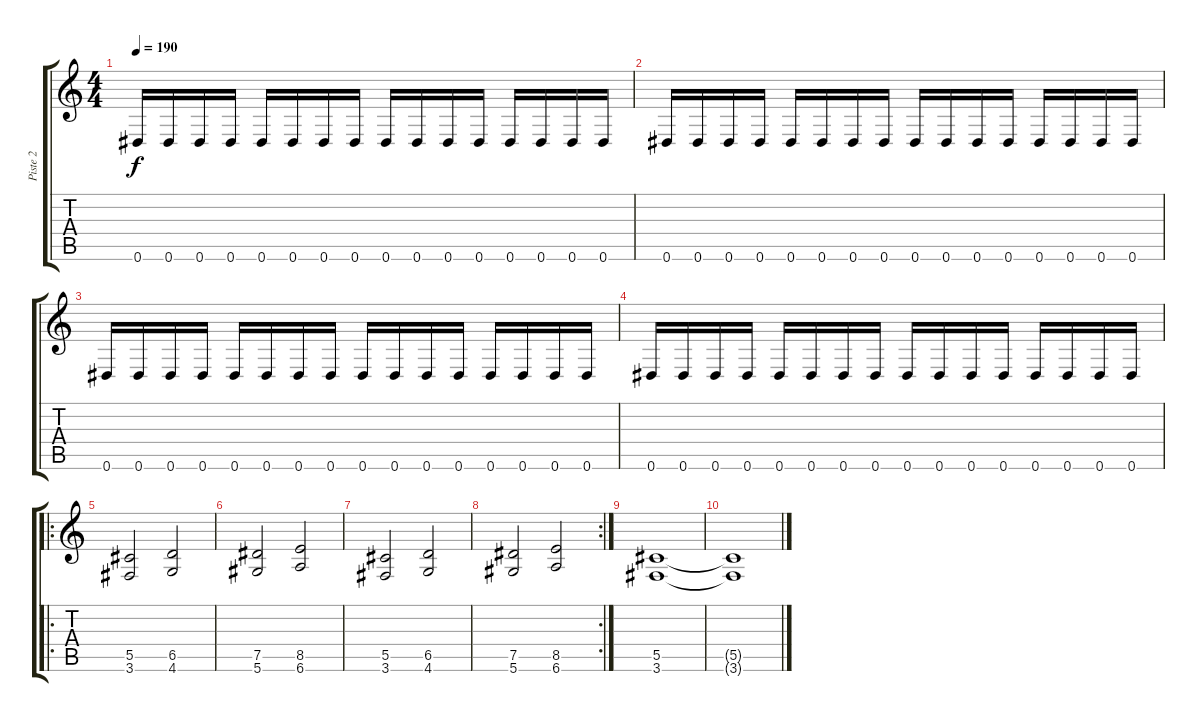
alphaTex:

\track ("Piste 2" "Piste 2") {instrument distortionguitar}
\staff {score tabs}
\tuning (Eb4 Bb3 Gb3 Db3 Ab2 Eb2) {hide}
\ts (4 4)
\tempo 190
\clef g2
\ks c
0.6.16{dy f} 0.6.16 0.6.16 0.6.16 0.6.16 0.6.16 0.6.16 0.6.16 0.6.16 0.6.16 0.6.16 0.6.16 0.6.16 0.6.16 0.6.16 0.6.16 |
0.6.16 0.6.16 0.6.16 0.6.16 0.6.16 0.6.16 0.6.16 0.6.16 0.6.16 0.6.16 0.6.16 0.6.16 0.6.16 0.6.16 0.6.16 0.6.16 |
0.6.16 0.6.16 0.6.16 0.6.16 0.6.16 0.6.16 0.6.16 0.6.16 0.6.16 0.6.16 0.6.16 0.6.16 0.6.16 0.6.16 0.6.16 0.6.16 |
0.6.16 0.6.16 0.6.16 0.6.16 0.6.16 0.6.16 0.6.16 0.6.16 0.6.16 0.6.16 0.6.16 0.6.16 0.6.16 0.6.16 0.6.16 0.6.16 |
\ro
(5.5 3.6).2 (6.5 4.6).2 |
(7.5 5.6).2 (8.5 6.6).2 |
(5.5 3.6).2 (6.5 4.6).2 |
\rc 2
(7.5 5.6).2 (8.5 6.6).2 |
(5.5 3.6).1 |
(5.5{t} 3.6{t}).1
